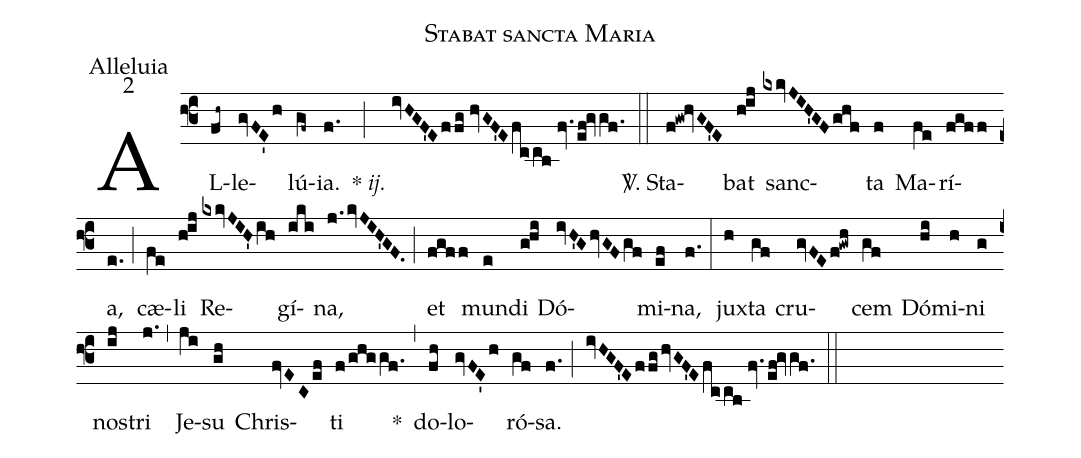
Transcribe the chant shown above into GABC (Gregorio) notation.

name:Stabat sancta Maria;
office-part:Alleluia;
mode:2;
%%
(f3) AL(fh~)le(gvFE'h)lú(gf~)ia.(f.) {*} <i>ij.</i>(;) (ivHGF'Effg//hvGF'Efccb//fv.ef!gvgf.) (::)
<sp>V/</sp>. Sta(f!gw!hvGF'E)bat(h!ij) sanc(kxkvJIH'GFghf)ta(f) Ma(fe)rí(fgff)a,(e.) (;) cæ(fe)li(h!ij) Re(kxkvJIH'ih)gí(iki)na,(j.kvJIH'GF.) (;) et(fgff) mun(e)di(g!hi) Dó(ivH'GhvGFgf)mi(ef)na,(f.) (:)
jux(h)ta(gf) cru(gvFEf!gwh)cem(gf) Dó(hi)mi(h)ni(g) nos(ij)tri(j.) (,) Je(ji)su(gh) Chris(fvECef)ti(f/ghggf.) *(,) do(fh)lo(gvFE'h)ró(gf)sa.(f.) (;) (ivHGF'EffghvGF'Efccb//fv.ef!gvgf.) (::)
